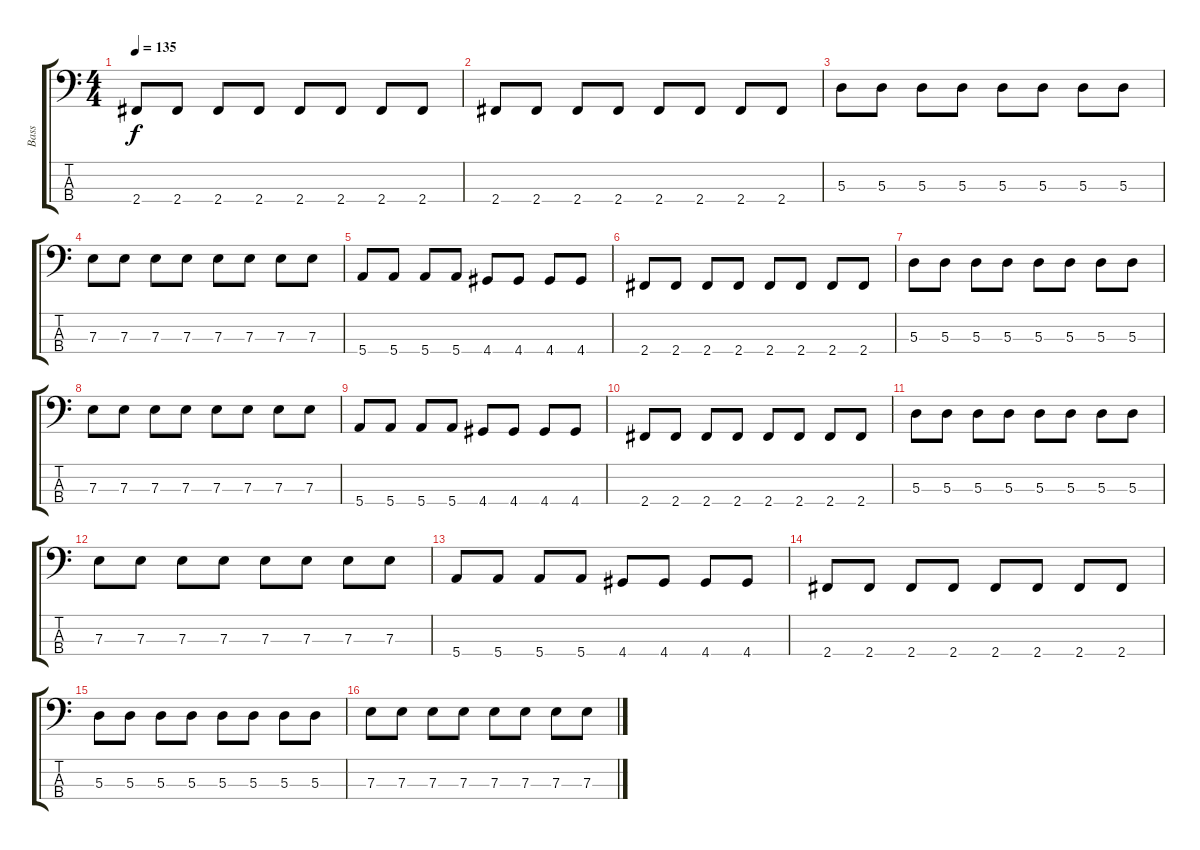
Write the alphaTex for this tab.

\track ("Bass" "Bass") {instrument electricbassfinger}
\staff {score tabs}
\tuning (G2 D2 A1 E1) {hide}
\ts (4 4)
\tempo 135
\clef f4
\ks c
2.4.8{dy f} 2.4.8 2.4.8 2.4.8 2.4.8 2.4.8 2.4.8 2.4.8 |
2.4.8 2.4.8 2.4.8 2.4.8 2.4.8 2.4.8 2.4.8 2.4.8 |
5.3.8 5.3.8 5.3.8 5.3.8 5.3.8 5.3.8 5.3.8 5.3.8 |
7.3.8 7.3.8 7.3.8 7.3.8 7.3.8 7.3.8 7.3.8 7.3.8 |
5.4.8 5.4.8 5.4.8 5.4.8 4.4.8 4.4.8 4.4.8 4.4.8 |
2.4.8 2.4.8 2.4.8 2.4.8 2.4.8 2.4.8 2.4.8 2.4.8 |
5.3.8 5.3.8 5.3.8 5.3.8 5.3.8 5.3.8 5.3.8 5.3.8 |
7.3.8 7.3.8 7.3.8 7.3.8 7.3.8 7.3.8 7.3.8 7.3.8 |
5.4.8 5.4.8 5.4.8 5.4.8 4.4.8 4.4.8 4.4.8 4.4.8 |
2.4.8 2.4.8 2.4.8 2.4.8 2.4.8 2.4.8 2.4.8 2.4.8 |
5.3.8 5.3.8 5.3.8 5.3.8 5.3.8 5.3.8 5.3.8 5.3.8 |
7.3.8 7.3.8 7.3.8 7.3.8 7.3.8 7.3.8 7.3.8 7.3.8 |
5.4.8 5.4.8 5.4.8 5.4.8 4.4.8 4.4.8 4.4.8 4.4.8 |
2.4.8 2.4.8 2.4.8 2.4.8 2.4.8 2.4.8 2.4.8 2.4.8 |
5.3.8 5.3.8 5.3.8 5.3.8 5.3.8 5.3.8 5.3.8 5.3.8 |
7.3.8 7.3.8 7.3.8 7.3.8 7.3.8 7.3.8 7.3.8 7.3.8
